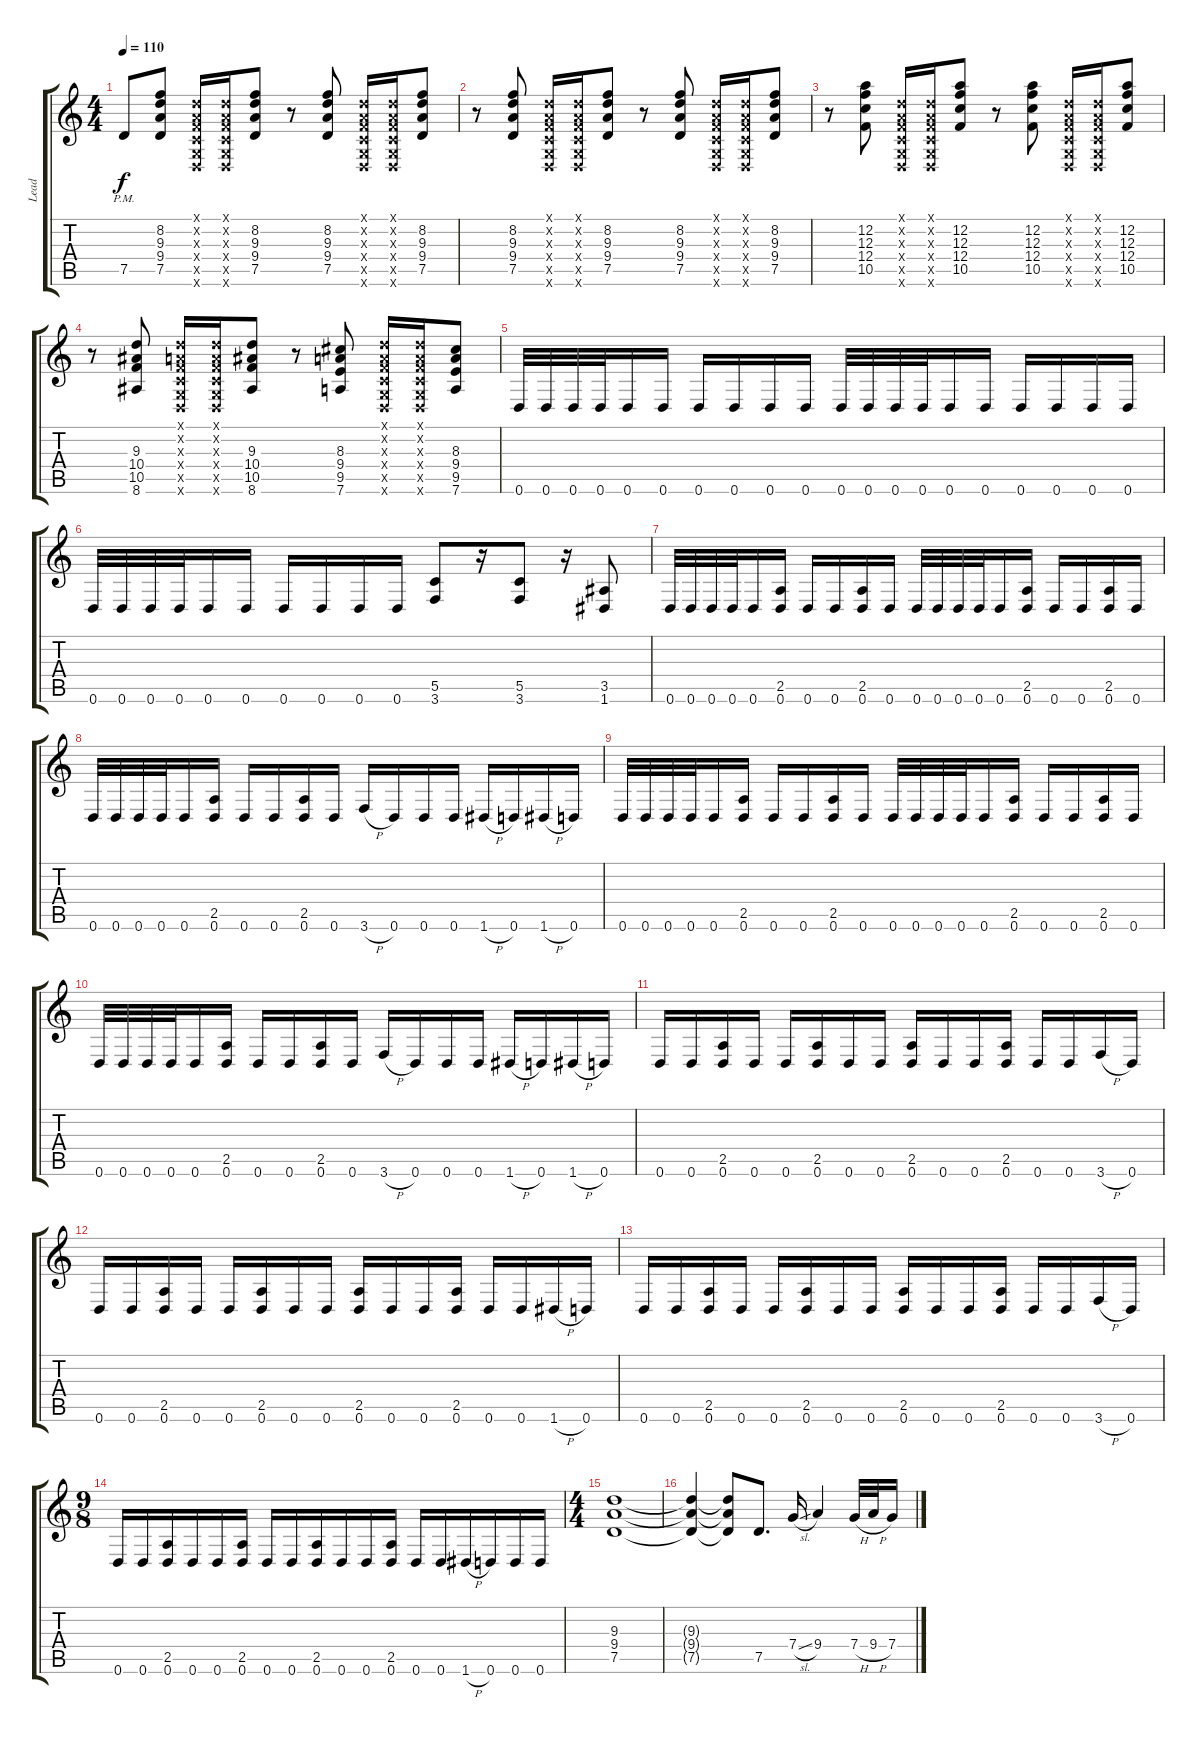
\track ("Lead" "Lead") {instrument distortionguitar}
\staff {score tabs}
\tuning (D4 A3 F3 C3 G2 D2) {hide}
\ts (4 4)
\tempo 110
\clef g2
\ks c
7.5{pm}.8{dy f instrument electricguitarclean} (8.2 9.3 9.4 7.5).8 (0.1{x} 0.2{x} 0.3{x} 0.4{x} 0.5{x} 0.6{x}).16 (0.1{x} 0.2{x} 0.3{x} 0.4{x} 0.5{x} 0.6{x}).16 (8.2 9.3 9.4 7.5).8 r.8 (8.2 9.3 9.4 7.5).8 (0.1{x} 0.2{x} 0.3{x} 0.4{x} 0.5{x} 0.6{x}).16 (0.1{x} 0.2{x} 0.3{x} 0.4{x} 0.5{x} 0.6{x}).16 (8.2 9.3 9.4 7.5).8 |
r.8 (8.2 9.3 9.4 7.5).8 (0.1{x} 0.2{x} 0.3{x} 0.4{x} 0.5{x} 0.6{x}).16 (0.1{x} 0.2{x} 0.3{x} 0.4{x} 0.5{x} 0.6{x}).16 (8.2 9.3 9.4 7.5).8 r.8 (8.2 9.3 9.4 7.5).8 (0.1{x} 0.2{x} 0.3{x} 0.4{x} 0.5{x} 0.6{x}).16 (0.1{x} 0.2{x} 0.3{x} 0.4{x} 0.5{x} 0.6{x}).16 (8.2 9.3 9.4 7.5).8 |
r.8 (12.2 12.3 12.4 10.5).8 (0.1{x} 0.2{x} 0.3{x} 0.4{x} 0.5{x} 0.6{x}).16 (0.1{x} 0.2{x} 0.3{x} 0.4{x} 0.5{x} 0.6{x}).16 (12.2 12.3 12.4 10.5).8 r.8 (12.2 12.3 12.4 10.5).8 (0.1{x} 0.2{x} 0.3{x} 0.4{x} 0.5{x} 0.6{x}).16 (0.1{x} 0.2{x} 0.3{x} 0.4{x} 0.5{x} 0.6{x}).16 (12.2 12.3 12.4 10.5).8 |
r.8 (9.3 10.4 10.5 8.6).8 (0.1{x} 0.2{x} 0.3{x} 0.4{x} 0.5{x} 0.6{x}).16 (0.1{x} 0.2{x} 0.3{x} 0.4{x} 0.5{x} 0.6{x}).16 (9.3 10.4 10.5 8.6).8 r.8 (8.3 9.4 9.5 7.6).8 (0.1{x} 0.2{x} 0.3{x} 0.4{x} 0.5{x} 0.6{x}).16 (0.1{x} 0.2{x} 0.3{x} 0.4{x} 0.5{x} 0.6{x}).16 (8.3 9.4 9.5 7.6).8 |
0.6.32{instrument distortionguitar} 0.6.32 0.6.32 0.6.32 0.6.16 0.6.16 0.6.16 0.6.16 0.6.16 0.6.16 0.6.32 0.6.32 0.6.32 0.6.32 0.6.16 0.6.16 0.6.16 0.6.16 0.6.16 0.6.16 |
0.6.32 0.6.32 0.6.32 0.6.32 0.6.16 0.6.16 0.6.16 0.6.16 0.6.16 0.6.16 (5.5 3.6).8 r.16 (5.5 3.6).8 r.16 (3.5 1.6).8 |
0.6.32 0.6.32 0.6.32 0.6.32 0.6.16 (2.5 0.6).16 0.6.16 0.6.16 (2.5 0.6).16 0.6.16 0.6.32 0.6.32 0.6.32 0.6.32 0.6.16 (2.5 0.6).16 0.6.16 0.6.16 (2.5 0.6).16 0.6.16 |
0.6.32 0.6.32 0.6.32 0.6.32 0.6.16 (2.5 0.6).16 0.6.16 0.6.16 (2.5 0.6).16 0.6.16 3.6{h}.16 0.6.16 0.6.16 0.6.16 1.6{h}.16 0.6.16 1.6{h}.16 0.6.16 |
0.6.32 0.6.32 0.6.32 0.6.32 0.6.16 (2.5 0.6).16 0.6.16 0.6.16 (2.5 0.6).16 0.6.16 0.6.32 0.6.32 0.6.32 0.6.32 0.6.16 (2.5 0.6).16 0.6.16 0.6.16 (2.5 0.6).16 0.6.16 |
0.6.32 0.6.32 0.6.32 0.6.32 0.6.16 (2.5 0.6).16 0.6.16 0.6.16 (2.5 0.6).16 0.6.16 3.6{h}.16 0.6.16 0.6.16 0.6.16 1.6{h}.16 0.6.16 1.6{h}.16 0.6.16 |
0.6.16 0.6.16 (2.5 0.6).16 0.6.16 0.6.16 (2.5 0.6).16 0.6.16 0.6.16 (2.5 0.6).16 0.6.16 0.6.16 (2.5 0.6).16 0.6.16 0.6.16 3.6{h}.16 0.6.16 |
0.6.16 0.6.16 (2.5 0.6).16 0.6.16 0.6.16 (2.5 0.6).16 0.6.16 0.6.16 (2.5 0.6).16 0.6.16 0.6.16 (2.5 0.6).16 0.6.16 0.6.16 1.6{h}.16 0.6.16 |
0.6.16 0.6.16 (2.5 0.6).16 0.6.16 0.6.16 (2.5 0.6).16 0.6.16 0.6.16 (2.5 0.6).16 0.6.16 0.6.16 (2.5 0.6).16 0.6.16 0.6.16 3.6{h}.16 0.6.16 |
\ts (9 8)
0.6.16 0.6.16 (2.5 0.6).16 0.6.16 0.6.16 (2.5 0.6).16 0.6.16 0.6.16 (2.5 0.6).16 0.6.16 0.6.16 (2.5 0.6).16 0.6.16 0.6.16 1.6{h}.16 0.6.16 0.6.16 0.6.16 |
\ts (4 4)
(9.3 9.4 7.5).1 |
(9.3{t} 9.4{t} 7.5{t}).4 (9.3{t} 9.4{t} 7.5{t}).8 7.5.8{d} 7.4{sl}.16 9.4.4 7.4{h}.32 9.4{h}.32 7.4.16
